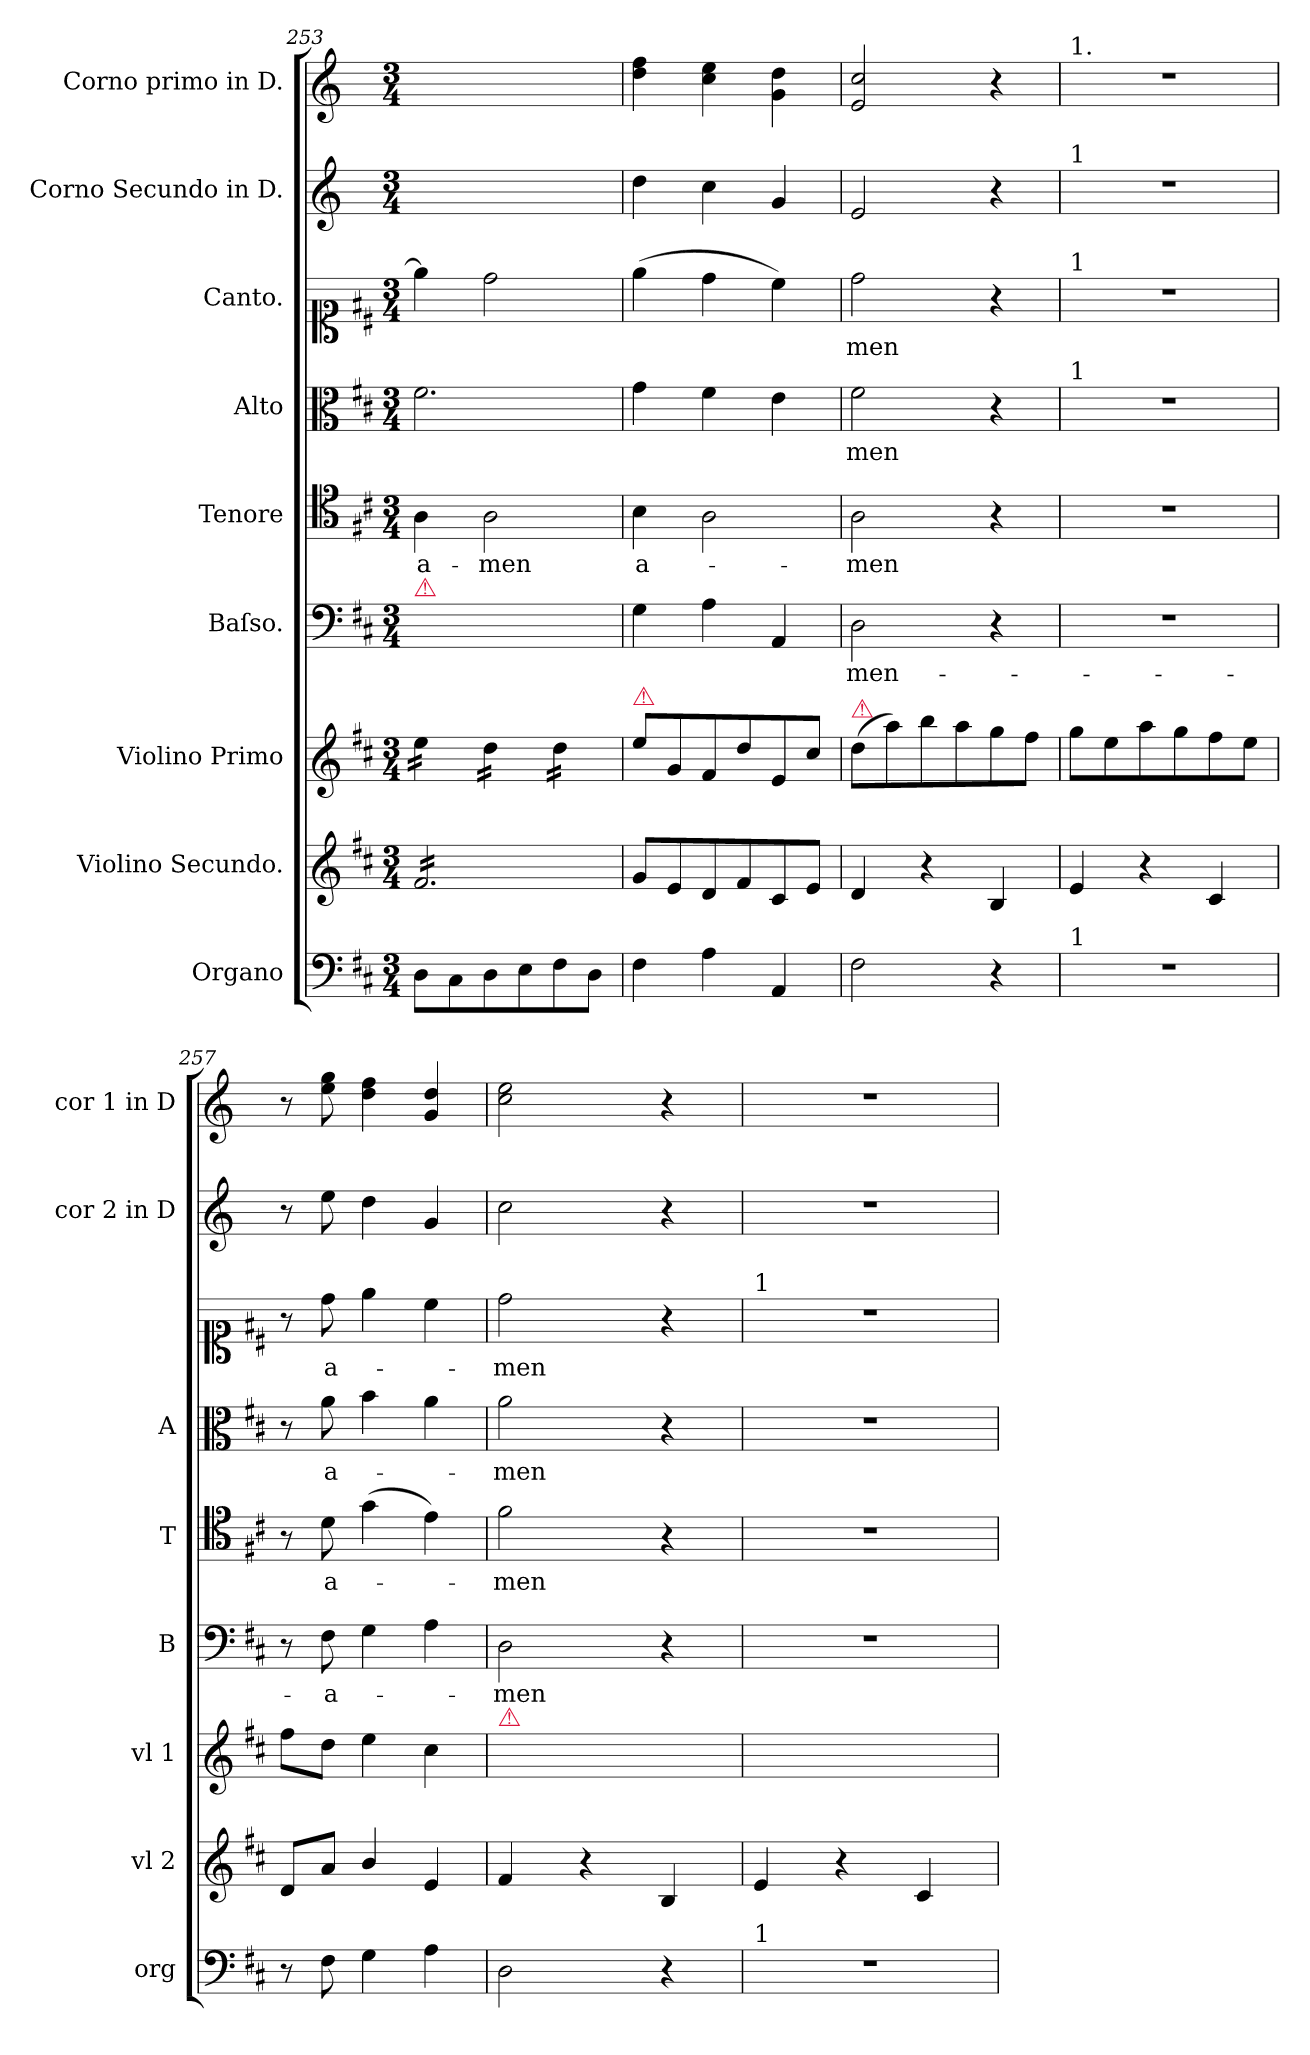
**kern	**kern	**kern	**kern	**text	**kern	**text	**kern	**text	**kern	**text	**kern	**kern
*part9	*part8	*part7	*part6	*part6	*part5	*part5	*part4	*part4	*part3	*part3	*part2	*part1
*staff9	*staff8	*staff7	*staff6	*staff6	*staff5	*staff5	*staff4	*staff4	*staff3	*staff3	*staff2	*staff1
*I"Organo	*I"Violino Secundo.	*I"Violino Primo	*I"Baſso.	*	*I"Tenore	*	*I"Alto	*	*I"Canto.	*	*I"Corno Secundo in D.	*I"Corno primo in D.
*I'org	*I'vl 2	*I'vl 1	*I'B	*	*I'T	*	*I'A	*	*	*	*I'cor 2 in D	*I'cor 1 in D
*clefF4	*clefG2	*clefG2	*clefF4	*	*clefC4	*	*clefC3	*	*clefC1	*	*clefG2	*clefG2
*	*	*	*	*	*	*	*	*	*	*	*ITrd6c10	*ITrd6c10
*k[f#c#]	*k[f#c#]	*k[f#c#]	*k[f#c#]	*	*k[f#c#]	*	*k[f#c#]	*	*k[f#c#]	*	*k[f#c#]	*k[f#c#]
*M3/4	*M3/4	*M3/4	*M3/4	*	*M3/4	*	*M3/4	*	*M3/4	*	*M3/4	*M3/4
=253	=253	=253	=253	=253	=253	=253	=253	=253	=253	=253	=253	=253
!	!	!	!LO:TX:a:color=crimson:t=⚠	!	!	!	!	!	!	!	!	!
*	*tremolo	*	*	*	*	*	*	*	*	*	*	*
*	*	*tremolo	*	*	*	*	*	*	*	*	*	*
8D\L	16f#/LL	16ee\LL	2.ryy	.	4A\	a-	2.f#\	.	4ee\]	.	2.ryy	2.ryy
.	16f#/	16ee\	.	.	.	.	.	.	.	.	.	.
8C#\	16f#/	16ee\	.	.	.	.	.	.	.	.	.	.
.	16f#/	16ee\JJ	.	.	.	.	.	.	.	.	.	.
8D\	16f#/	16dd\LL	.	.	2A\	men	.	.	2dd\	.	.	.
.	16f#/	16dd\	.	.	.	.	.	.	.	.	.	.
8E\	16f#/	16dd\	.	.	.	.	.	.	.	.	.	.
.	16f#/	16dd\JJ	.	.	.	.	.	.	.	.	.	.
8F#\	16f#/	16dd\LL	.	.	.	.	.	.	.	.	.	.
.	16f#/	16dd\	.	.	.	.	.	.	.	.	.	.
8D\J	16f#/	16dd\	.	.	.	.	.	.	.	.	.	.
.	16f#/JJ	16dd\JJ	.	.	.	.	.	.	.	.	.	.
*	*	*Xtremolo	*	*	*	*	*	*	*	*	*	*
*	*Xtremolo	*	*	*	*	*	*	*	*	*	*	*
=254	=254	=254	=254	=254	=254	=254	=254	=254	=254	=254	=254	=254
!	!	!LO:TX:a:color=crimson:t=⚠	!	!	!	!	!	!	!	!	!	!
4F#\	8g/L	8ee\L	4G\	.	4B\	a-	4g\	.	(4ee\	.	4e\	4e\ 4g\
.	8e/	8g/	.	.	.	.	.	.	.	.	.	.
4A\	8d/	8f#/	4A\	.	2A\	.	4f#\	.	4dd\	.	4d\	4d\ 4f#\
.	8f#/	8dd\	.	.	.	.	.	.	.	.	.	.
4AA/	8c#/	8e/	4AA/	.	.	.	4e\	.	4cc#\)	.	4A/	4A\ 4e\
.	8e/J	8cc#\J	.	.	.	.	.	.	.	.	.	.
=255	=255	=255	=255	=255	=255	=255	=255	=255	=255	=255	=255	=255
!	!	!LO:TX:a:color=crimson:t=⚠	!	!	!	!	!	!	!	!	!	!
2F#\	4d/	(8dd\L	2D\	-men-	2A\	-men	2f#\	-men	2dd\	-men	2F#/	2F#/ 2d/
.	.	8aa\)	.	.	.	.	.	.	.	.	.	.
.	4r	8bb\	.	.	.	.	.	.	.	.	.	.
.	.	8aa\	.	.	.	.	.	.	.	.	.	.
4r	4B/	8gg\	4r	.	4r	.	4r	.	4r	.	4r	4r
.	.	8ff#\J	.	.	.	.	.	.	.	.	.	.
=256	=256	=256	=256	=256	=256	=256	=256	=256	=256	=256	=256	=256
!	!	!	!	!	!	!	!	!	!	!	!	!LO:TX:a:t=1.
!	!	!	!	!	!	!	!	!	!	!	!LO:TX:a:t=1	!
!	!	!	!	!	!	!	!	!	!LO:TX:a:t=1	!	!	!
!	!	!	!	!	!	!	!LO:TX:a:t=1	!	!	!	!	!
!LO:TX:a:t=1	!	!	!	!	!	!	!	!	!	!	!	!
2.r	4e/	8gg\L	2.r	.	2.r	.	2.r	.	2.r	.	2.r	2.r
.	.	8ee\	.	.	.	.	.	.	.	.	.	.
.	4r	8aa\	.	.	.	.	.	.	.	.	.	.
.	.	8gg\	.	.	.	.	.	.	.	.	.	.
.	4c#/	8ff#\	.	.	.	.	.	.	.	.	.	.
.	.	8ee\J	.	.	.	.	.	.	.	.	.	.
=257	=257	=257	=257	=257	=257	=257	=257	=257	=257	=257	=257	=257
8r	8d/L	8ff#\L	8r	.	8r	.	8r	.	8r	.	8r	8r
8F#\	8a/J	8dd\J	8F#\	-a-	8d\	a-	8a\	a-	8dd\	a-	8f#\	8f#\ 8a\
4G\	4b/	4ee\	4G\	.	(4g\	.	4b\	.	4ee\	.	4e\	4e\ 4g\
4A\	4e/	4cc#\	4A\	.	4e\)	.	4a\	.	4cc#\	.	4A/	4A/ 4e/
=258	=258	=258	=258	=258	=258	=258	=258	=258	=258	=258	=258	=258
!	!	!LO:TX:a:color=crimson:t=⚠	!	!	!	!	!	!	!	!	!	!
2D\	4f#/	(8dd\Lyy	2D\	-men-	2f#\	-men	2a\	-men	2dd\	-men	2d\	2d\ 2f#\
.	.	8aa\yy)	.	.	.	.	.	.	.	.	.	.
.	4r	8bb\yy	.	.	.	.	.	.	.	.	.	.
.	.	8aa\yy	.	.	.	.	.	.	.	.	.	.
4r	4B/	8gg\yy	4r	.	4r	.	4r	.	4r	.	4r	4r
.	.	[8ff#\Jyy	.	.	.	.	.	.	.	.	.	.
=259	=259	=259	=259	=259	=259	=259	=259	=259	=259	=259	=259	=259
!	!	!	!	!	!	!	!	!	!LO:TX:a:t=1	!	!	!
!LO:TX:a:t=1	!	!	!	!	!	!	!	!	!	!	!	!
2.r	4e/	8gg\Lyy]	2.r	.	2.r	.	2.r	.	2.r	.	2.r	2.r
.	.	8ee\yy	.	.	.	.	.	.	.	.	.	.
.	4r	8aa\yy	.	.	.	.	.	.	.	.	.	.
.	.	8gg\yy	.	.	.	.	.	.	.	.	.	.
.	4c#/	8ff#\yy	.	.	.	.	.	.	.	.	.	.
.	.	[8ee\Jyy	.	.	.	.	.	.	.	.	.	.
=	=	=	=	=	=	=	=	=	=	=	=	=
*-	*-	*-	*-	*-	*-	*-	*-	*-	*-	*-	*-	*-
